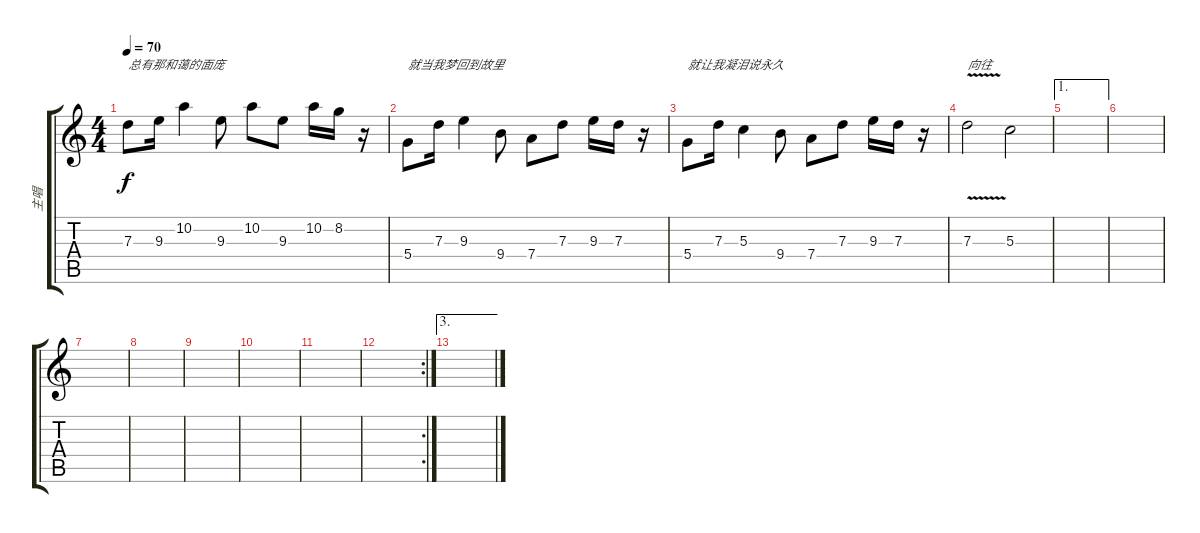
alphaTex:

\track ("主唱" "主唱") {instrument acousticguitarsteel}
\staff {score tabs}
\tuning (E4 B3 G3 D3 A2 E2) {hide}
\ts (4 4)
\tempo 70
\clef g2
\ks c
7.3.8{txt "总有那和蔼的面庞" dy f} 9.3.16 10.2.4 9.3.8 10.2.8 9.3.8 10.2.16 8.2.16 r.16 |
5.4.8{txt "就当我梦回到故里"} 7.3.16 9.3.4 9.4.8 7.4.8 7.3.8 9.3.16 7.3.16 r.16 |
5.4.8{txt "就让我凝泪说永久"} 7.3.16 5.3.4 9.4.8 7.4.8 7.3.8 9.3.16 7.3.16 r.16 |
7.3{v}.2{txt "向往"} 5.3.2 |
\ae 1
|
|
|
|
|
|
|
\rc 2
|
\ae 3
